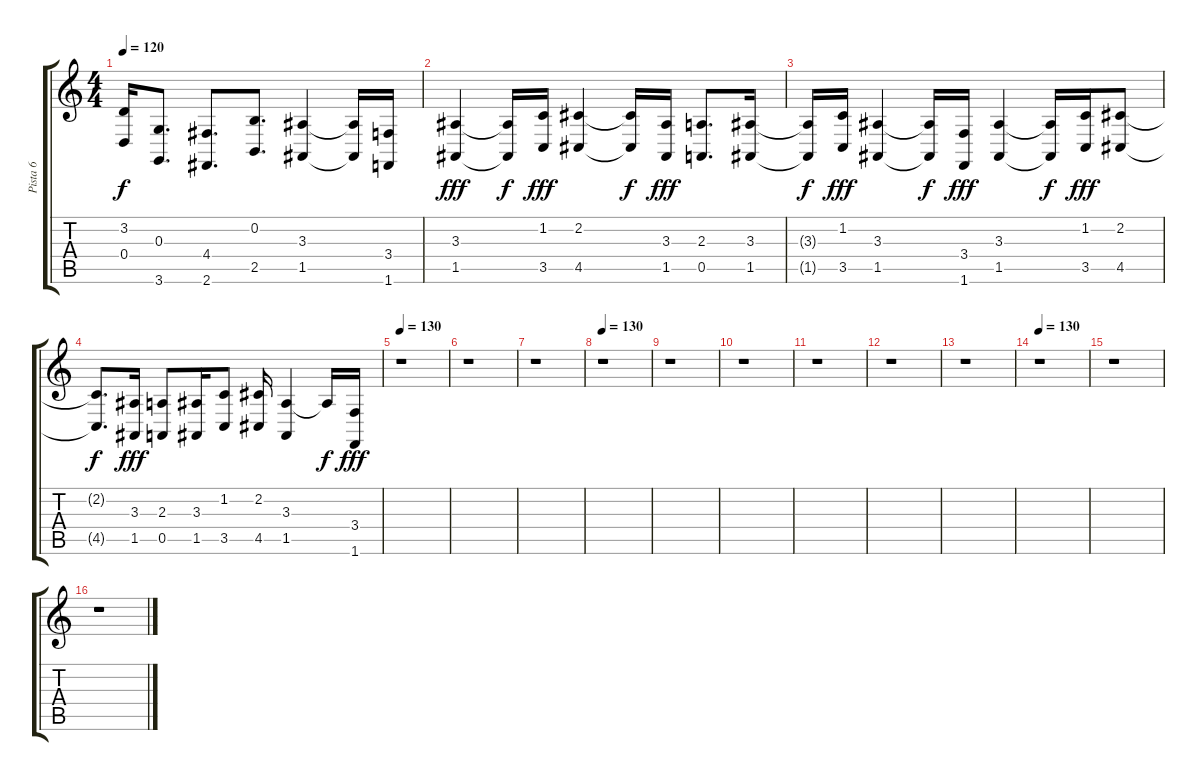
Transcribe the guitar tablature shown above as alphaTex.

\track ("Pista 6" "Pista 6") {instrument violin}
\staff {score tabs}
\tuning (E4 B3 G3 D3 A2 E2) {hide}
\ts (4 4)
\tempo 120
\clef g2
\ks c
(3.2{t} 0.4{t}).16{dy f} (0.3 3.6).8{d} (4.4 2.6).8{d} (0.2 2.5).8{d} (3.3 1.5).4 (3.3{t} 1.5{t}).16 (3.4 1.6).16 |
(3.3 1.5).4{dy fff} (3.3{t} 1.5{t}).16{dy f} (1.2 3.5).16{dy fff} (2.2 4.5).4 (2.2{t} 4.5{t}).16{dy f} (3.3 1.5).16{dy fff} (2.3 0.5).8{d} (3.3 1.5).16 |
(3.3{t} 1.5{t}).16{dy f} (1.2 3.5).16{dy fff} (3.3 1.5).4 (3.3{t} 1.5{t}).16{dy f} (3.4 1.6).16{dy fff} (3.3 1.5).4 (3.3{t} 1.5{t}).16{dy f} (1.2 3.5).16{dy fff} (2.2 4.5).8 |
(2.2{t} 4.5{t}).8{d dy f} (3.3 1.5).16{dy fff} (2.3 0.5).8 (3.3 1.5).16 (1.2 3.5).8 (2.2 4.5).16 (3.3 1.5).4 3.3{t}.16{dy f} (3.4 1.6).16{dy fff} |
\tempo 130
r.1 |
r.1 |
r.1 |
\tempo 130
r.1 |
r.1 |
r.1 |
r.1 |
r.1 |
r.1 |
\tempo 130
r.1 |
r.1 |
r.1
